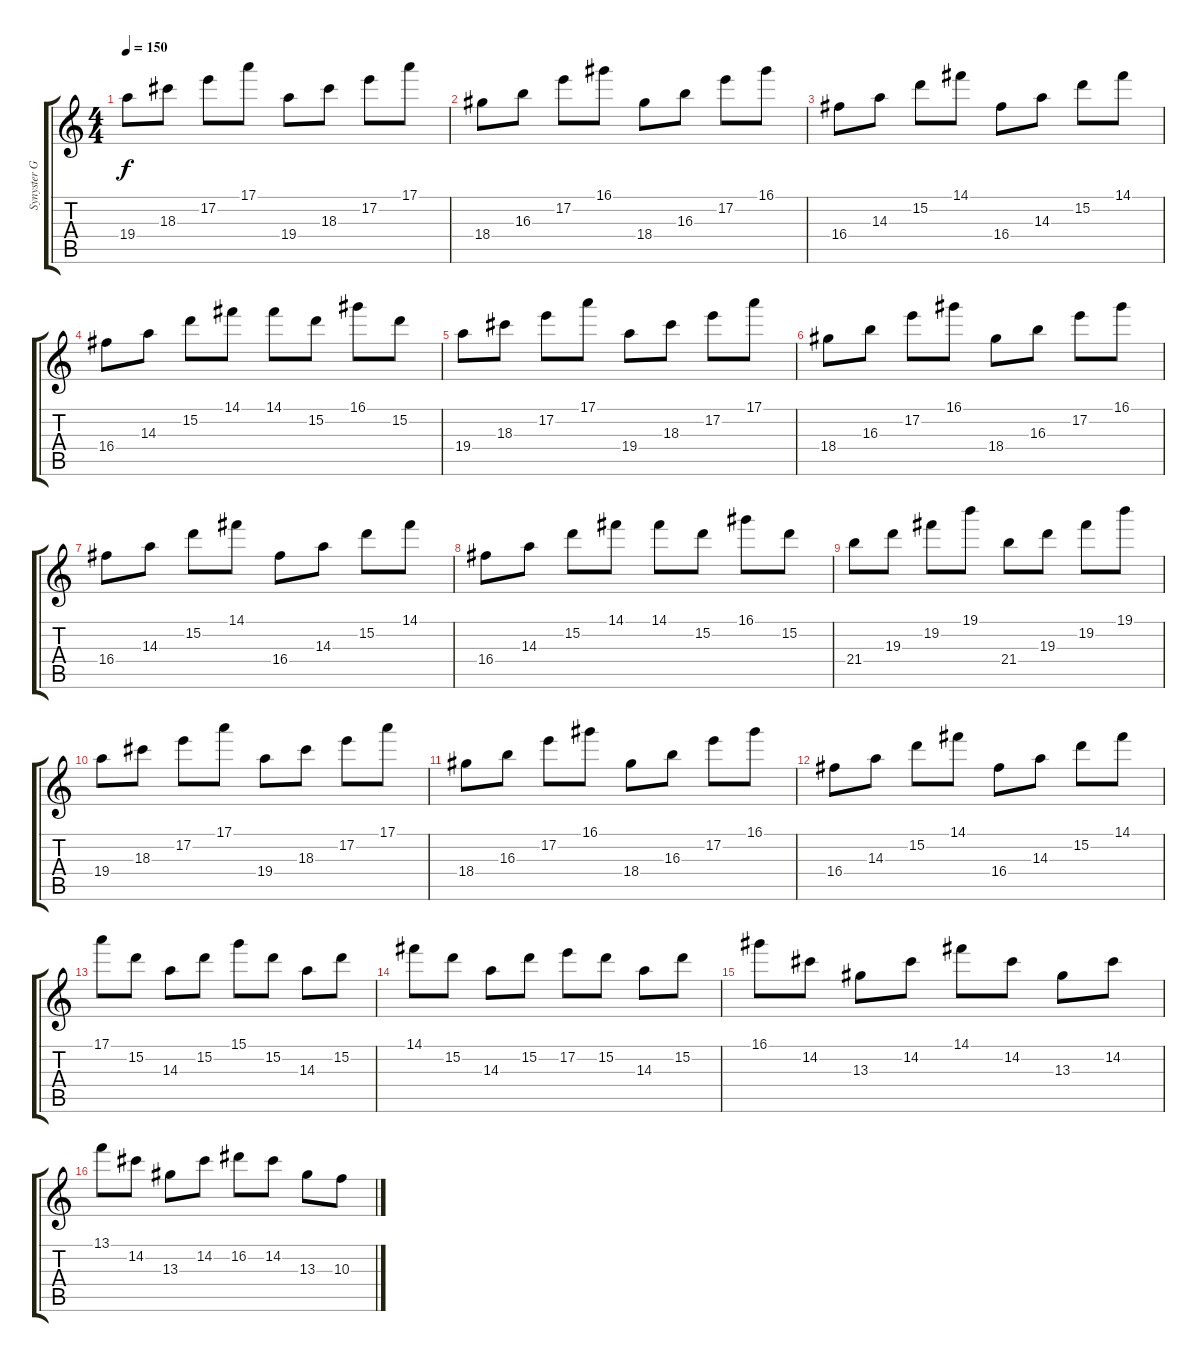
\track ("Synyster Gates" "Synyster G") {instrument distortionguitar}
\staff {score tabs}
\tuning (E4 B3 G3 D3 A2 D2) {hide}
\ts (4 4)
\tempo 150
\clef g2
\ks c
19.4.8{dy f} 18.3.8 17.2.8 17.1.8 19.4.8 18.3.8 17.2.8 17.1.8 |
18.4.8 16.3.8 17.2.8 16.1.8 18.4.8 16.3.8 17.2.8 16.1.8 |
16.4.8 14.3.8 15.2.8 14.1.8 16.4.8 14.3.8 15.2.8 14.1.8 |
16.4.8 14.3.8 15.2.8 14.1.8 14.1.8 15.2.8 16.1.8 15.2.8 |
19.4.8 18.3.8 17.2.8 17.1.8 19.4.8 18.3.8 17.2.8 17.1.8 |
18.4.8 16.3.8 17.2.8 16.1.8 18.4.8 16.3.8 17.2.8 16.1.8 |
16.4.8 14.3.8 15.2.8 14.1.8 16.4.8 14.3.8 15.2.8 14.1.8 |
16.4.8 14.3.8 15.2.8 14.1.8 14.1.8 15.2.8 16.1.8 15.2.8 |
21.4.8 19.3.8 19.2.8 19.1.8 21.4.8 19.3.8 19.2.8 19.1.8 |
19.4.8 18.3.8 17.2.8 17.1.8 19.4.8 18.3.8 17.2.8 17.1.8 |
18.4.8 16.3.8 17.2.8 16.1.8 18.4.8 16.3.8 17.2.8 16.1.8 |
16.4.8 14.3.8 15.2.8 14.1.8 16.4.8 14.3.8 15.2.8 14.1.8 |
17.1.8 15.2.8 14.3.8 15.2.8 15.1.8 15.2.8 14.3.8 15.2.8 |
14.1.8 15.2.8 14.3.8 15.2.8 17.2.8 15.2.8 14.3.8 15.2.8 |
16.1.8 14.2.8 13.3.8 14.2.8 14.1.8 14.2.8 13.3.8 14.2.8 |
13.1.8 14.2.8 13.3.8 14.2.8 16.2.8 14.2.8 13.3.8 10.3.8
